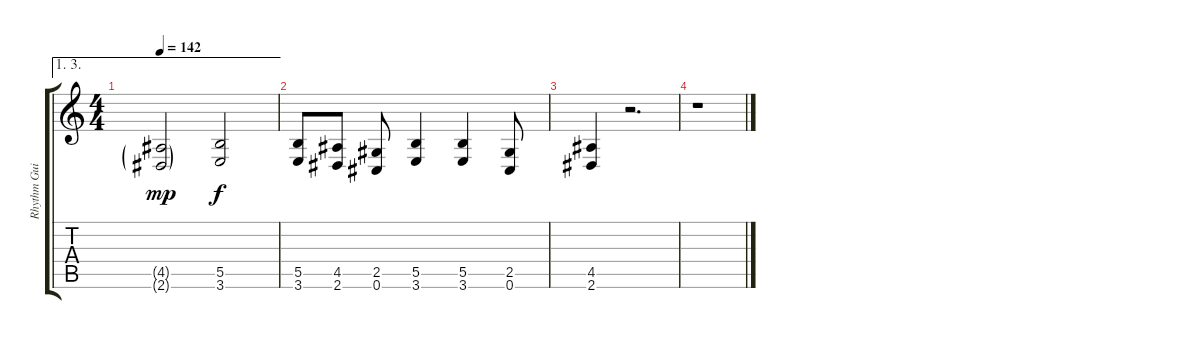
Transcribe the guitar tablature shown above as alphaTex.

\track ("Rhythm Guitar" "Rhythm Gui") {instrument overdrivenguitar}
\staff {score tabs}
\tuning (Db4 Ab3 E3 B2 Gb2 Db2) {hide}
\ae (1 3)
\ts (4 4)
\tempo 142
\clef g2
\ks c
(4.5{g} 2.6{g}).2{dy mp} (5.5 3.6).2{dy f} |
(5.5 3.6).8 (4.5 2.6).8 (2.5 0.6).8 (5.5 3.6).4 (5.5 3.6).4 (2.5 0.6).8 |
(4.5 2.6).4 r.2{d} |
r.1
